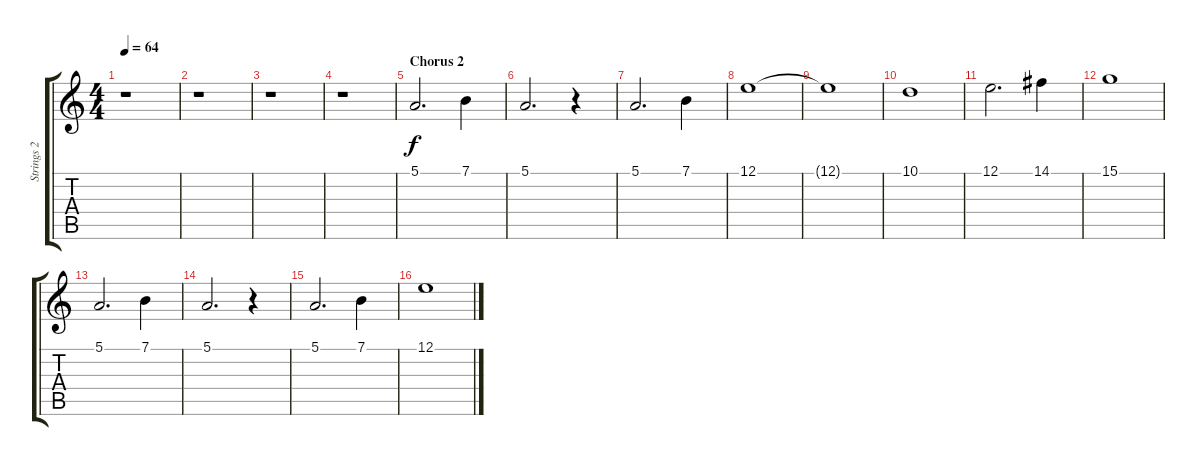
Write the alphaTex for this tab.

\track ("Strings 2" "Strings 2") {instrument synthstrings1}
\staff {score tabs}
\tuning (E4 B3 G3 D3 A2 E2) {hide}
\ts (4 4)
\tempo 64
\clef g2
\ks c
r.1{dy f} |
r.1 |
r.1 |
r.1 |
\section ("" "Chorus 2")
5.1.2{d} 7.1.4 |
5.1.2{d} r.4 |
5.1.2{d} 7.1.4 |
12.1.1 |
12.1{t}.1 |
10.1.1 |
12.1.2{d} 14.1.4 |
15.1.1 |
5.1.2{d} 7.1.4 |
5.1.2{d} r.4 |
5.1.2{d} 7.1.4 |
12.1.1
